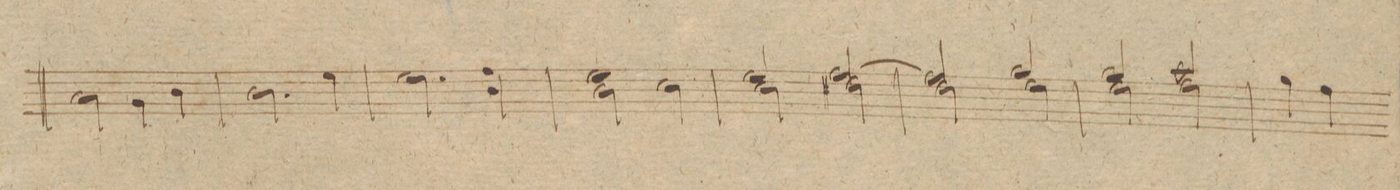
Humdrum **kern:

**kern	**dynam
*I"Violino. 1mo	*
*clefG2	*
*k[f#c#g#]	*
*met(c|)	*
*M2/2	*
2a\	.
4g#\	.
4b\	.
=211	=211
2.b\	.
4ee\	.
=212	=212
2.ee\	.
4b\ 4ff#	.
=213	=213
*^	*
2ee\	2b\	.
2cc#\	2ryy	.
=214	=214	=214
2ee/	2cc#\	.
[>2ff#/	2dd#X\	.
=215	=215	=215
2ff#/]	2dd#X\	.
2gg#/	2ee\	.
=216	=216	=216
2gg#/	2ee\	.
2aa/	2ff#\	.
*v	*v	*
=217	=217
4gg#\	.
4ff#\	.
*-	*-
